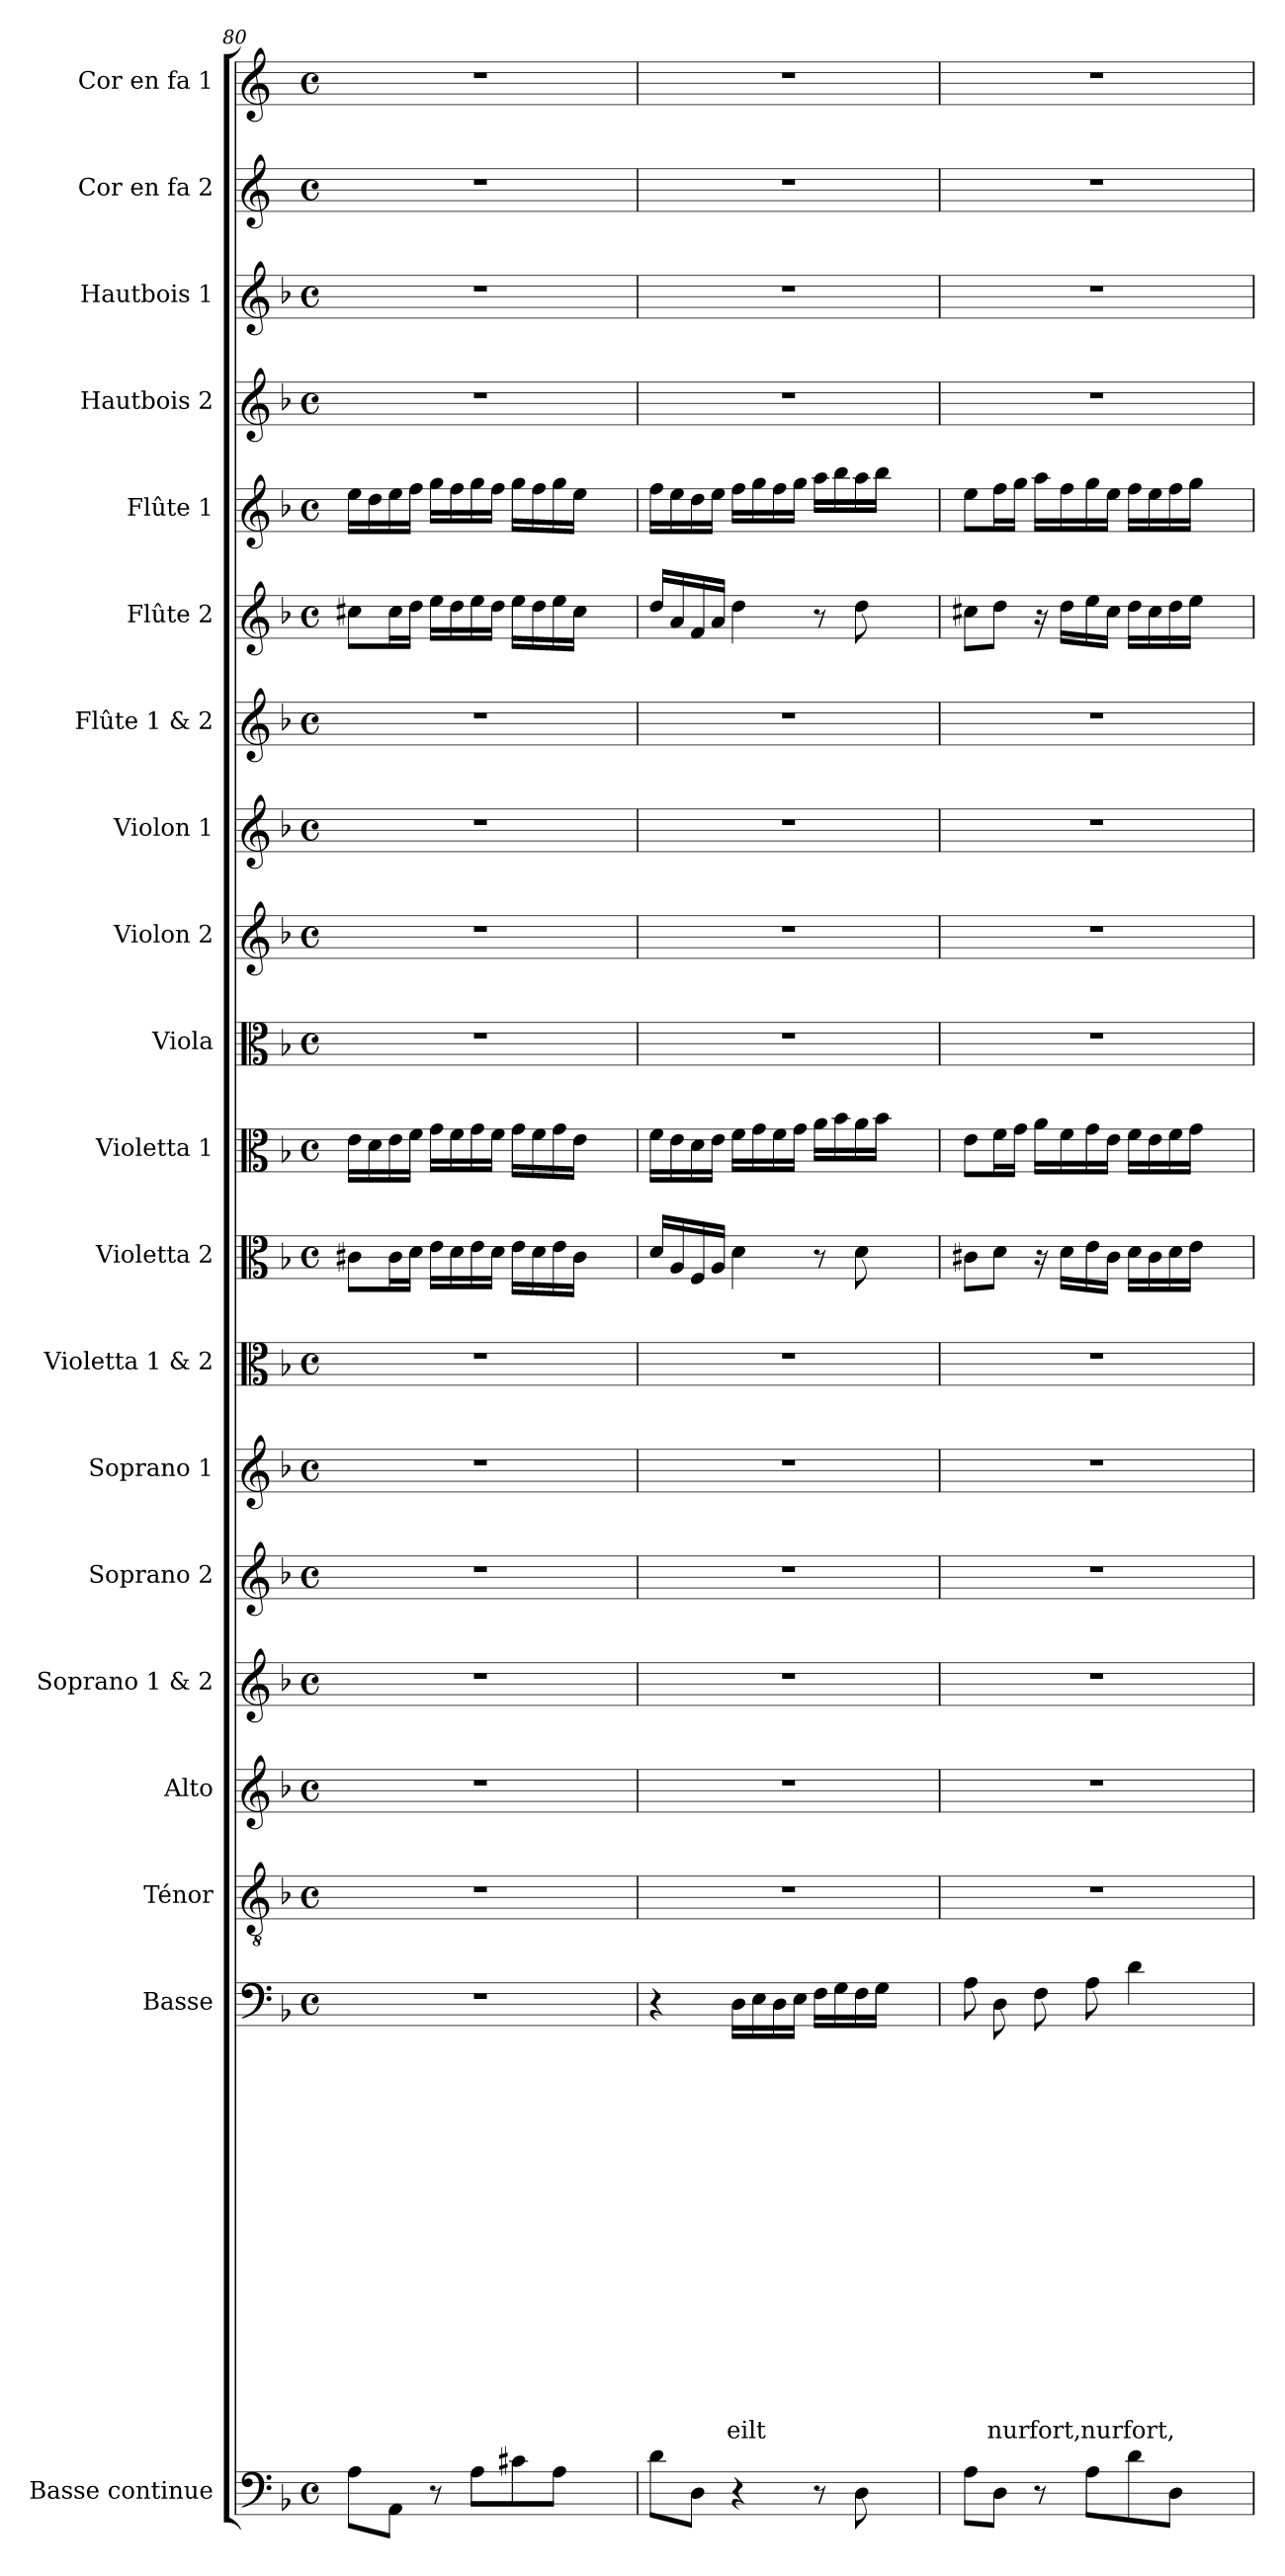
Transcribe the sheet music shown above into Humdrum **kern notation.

**kern	**kern	**text	**text	**text	**text	**text	**text	**text	**text	**text	**text	**text	**text	**text	**text	**text	**text	**text	**kern	**kern	**kern	**kern	**kern	**kern	**kern	**kern	**kern	**kern	**kern	**kern	**kern	**kern	**kern	**kern	**kern	**kern
*part20	*part19	*part19	*part19	*part19	*part19	*part19	*part19	*part19	*part19	*part19	*part19	*part19	*part19	*part19	*part19	*part19	*part19	*part19	*part18	*part17	*part16	*part15	*part14	*part13	*part12	*part11	*part10	*part9	*part8	*part7	*part6	*part5	*part4	*part3	*part2	*part1
*staff20	*staff19	*staff19	*staff19	*staff19	*staff19	*staff19	*staff19	*staff19	*staff19	*staff19	*staff19	*staff19	*staff19	*staff19	*staff19	*staff19	*staff19	*staff19	*staff18	*staff17	*staff16	*staff15	*staff14	*staff13	*staff12	*staff11	*staff10	*staff9	*staff8	*staff7	*staff6	*staff5	*staff4	*staff3	*staff2	*staff1
*I"Basse continue	*I"Basse	*	*	*	*	*	*	*	*	*	*	*	*	*	*	*	*	*	*I"Ténor	*I"Alto	*I"Soprano 1 & 2	*I"Soprano 2	*I"Soprano 1	*I"Violetta 1 & 2	*I"Violetta 2	*I"Violetta 1	*I"Viola	*I"Violon 2	*I"Violon 1	*I"Flûte 1 & 2	*I"Flûte 2	*I"Flûte 1	*I"Hautbois 2	*I"Hautbois 1	*I"Cor en fa 2	*I"Cor en fa 1
*I'BC	*I'Bas	*	*	*	*	*	*	*	*	*	*	*	*	*	*	*	*	*	*I'T	*I'A	*	*I'S 2	*I'S 1	*	*I'Vta 2	*I'Vta 1	*I'Vla	*I'Vln 2	*I'Vln 1	*	*I'Fl 2	*I'Fl 1	*I'Hb 2	*I'Hb 1	*I'Cor 2	*I'Cor 1
*clefF4	*clefF4	*	*	*	*	*	*	*	*	*	*	*	*	*	*	*	*	*	*clefGv2	*clefG2	*clefG2	*clefG2	*clefG2	*clefC3	*clefC3	*clefC3	*clefC3	*clefG2	*clefG2	*clefG2	*clefG2	*clefG2	*clefG2	*clefG2	*clefG2	*clefG2
*ITrd7c12	*	*	*	*	*	*	*	*	*	*	*	*	*	*	*	*	*	*	*	*	*	*	*	*	*	*	*	*	*	*	*	*	*	*	*ITrd4c7	*ITrd4c7
*k[b-]	*k[b-]	*	*	*	*	*	*	*	*	*	*	*	*	*	*	*	*	*	*k[b-]	*k[b-]	*k[b-]	*k[b-]	*k[b-]	*k[b-]	*k[b-]	*k[b-]	*k[b-]	*k[b-]	*k[b-]	*k[b-]	*k[b-]	*k[b-]	*k[b-]	*k[b-]	*k[b-]	*k[b-]
*F:	*F:	*	*	*	*	*	*	*	*	*	*	*	*	*	*	*	*	*	*F:	*F:	*F:	*F:	*F:	*F:	*F:	*F:	*F:	*F:	*F:	*F:	*F:	*F:	*F:	*F:	*F:	*F:
*M4/4	*M4/4	*	*	*	*	*	*	*	*	*	*	*	*	*	*	*	*	*	*M4/4	*M4/4	*M4/4	*M4/4	*M4/4	*M4/4	*M4/4	*M4/4	*M4/4	*M4/4	*M4/4	*M4/4	*M4/4	*M4/4	*M4/4	*M4/4	*M4/4	*M4/4
*met(c)	*met(c)	*	*	*	*	*	*	*	*	*	*	*	*	*	*	*	*	*	*met(c)	*met(c)	*met(c)	*met(c)	*met(c)	*met(c)	*met(c)	*met(c)	*met(c)	*met(c)	*met(c)	*met(c)	*met(c)	*met(c)	*met(c)	*met(c)	*met(c)	*met(c)
=80	=80	=80	=80	=80	=80	=80	=80	=80	=80	=80	=80	=80	=80	=80	=80	=80	=80	=80	=80	=80	=80	=80	=80	=80	=80	=80	=80	=80	=80	=80	=80	=80	=80	=80	=80	=80
8AA\L	1r	.	.	.	.	.	.	.	.	.	.	.	.	.	.	.	.	.	1r	1r	1r	1r	1r	1r	8c#X\L	16e\LL	1r	1r	1r	1r	8cc#X\L	16ee\LL	1r	1r	1r	1r
.	.	.	.	.	.	.	.	.	.	.	.	.	.	.	.	.	.	.	.	.	.	.	.	.	.	16d\	.	.	.	.	.	16dd\	.	.	.	.
8AAA\J	.	.	.	.	.	.	.	.	.	.	.	.	.	.	.	.	.	.	.	.	.	.	.	.	16c#\L	16e\	.	.	.	.	16cc#\L	16ee\	.	.	.	.
.	.	.	.	.	.	.	.	.	.	.	.	.	.	.	.	.	.	.	.	.	.	.	.	.	16d\JJ	16f\JJ	.	.	.	.	16dd\JJ	16ff\JJ	.	.	.	.
8r	.	.	.	.	.	.	.	.	.	.	.	.	.	.	.	.	.	.	.	.	.	.	.	.	16e\LL	16g\LL	.	.	.	.	16ee\LL	16gg\LL	.	.	.	.
.	.	.	.	.	.	.	.	.	.	.	.	.	.	.	.	.	.	.	.	.	.	.	.	.	16d\	16f\	.	.	.	.	16dd\	16ff\	.	.	.	.
8AA\L	.	.	.	.	.	.	.	.	.	.	.	.	.	.	.	.	.	.	.	.	.	.	.	.	16e\	16g\	.	.	.	.	16ee\	16gg\	.	.	.	.
.	.	.	.	.	.	.	.	.	.	.	.	.	.	.	.	.	.	.	.	.	.	.	.	.	16d\JJ	16f\JJ	.	.	.	.	16dd\JJ	16ff\JJ	.	.	.	.
8C#X\	.	.	.	.	.	.	.	.	.	.	.	.	.	.	.	.	.	.	.	.	.	.	.	.	16e\LL	16g\LL	.	.	.	.	16ee\LL	16gg\LL	.	.	.	.
.	.	.	.	.	.	.	.	.	.	.	.	.	.	.	.	.	.	.	.	.	.	.	.	.	16d\	16f\	.	.	.	.	16dd\	16ff\	.	.	.	.
8AA\J	.	.	.	.	.	.	.	.	.	.	.	.	.	.	.	.	.	.	.	.	.	.	.	.	16e\	16g\	.	.	.	.	16ee\	16gg\	.	.	.	.
.	.	.	.	.	.	.	.	.	.	.	.	.	.	.	.	.	.	.	.	.	.	.	.	.	16c#\JJ	16e\JJ	.	.	.	.	16cc#\JJ	16ee\JJ	.	.	.	.
4ryy	.	.	.	.	.	.	.	.	.	.	.	.	.	.	.	.	.	.	.	.	.	.	.	.	4ryy	4ryy	.	.	.	.	4ryy	4ryy	.	.	.	.
!!LO:LB:g=z
=81	=81	=81	=81	=81	=81	=81	=81	=81	=81	=81	=81	=81	=81	=81	=81	=81	=81	=81	=81	=81	=81	=81	=81	=81	=81	=81	=81	=81	=81	=81	=81	=81	=81	=81	=81	=81
8D\L	4r	.	.	.	.	.	.	.	.	.	.	.	.	.	.	.	.	.	1r	1r	1r	1r	1r	1r	16d/LL	16f\LL	1r	1r	1r	1r	16dd/LL	16ff\LL	1r	1r	1r	1r
.	.	.	.	.	.	.	.	.	.	.	.	.	.	.	.	.	.	.	.	.	.	.	.	.	16A/	16e\	.	.	.	.	16a/	16ee\	.	.	.	.
8DD\J	.	.	.	.	.	.	.	.	.	.	.	.	.	.	.	.	.	.	.	.	.	.	.	.	16F/	16d\	.	.	.	.	16f/	16dd\	.	.	.	.
.	.	.	.	.	.	.	.	.	.	.	.	.	.	.	.	.	.	.	.	.	.	.	.	.	16A/JJ	16e\JJ	.	.	.	.	16a/JJ	16ee\JJ	.	.	.	.
!	!	!	!	!	!	!	!	!	!	!	!	!	!	!	!	!	!	!LO:LY:b	!	!	!	!	!	!	!	!	!	!	!	!	!	!	!	!	!	!
4r	16D\LL	.	.	.	.	.	.	.	.	.	.	.	.	.	.	.	.	eilt	.	.	.	.	.	.	4d\	16f\LL	.	.	.	.	4dd\	16ff\LL	.	.	.	.
.	16E\	.	.	.	.	.	.	.	.	.	.	.	.	.	.	.	.	.	.	.	.	.	.	.	.	16g\	.	.	.	.	.	16gg\	.	.	.	.
.	16D\	.	.	.	.	.	.	.	.	.	.	.	.	.	.	.	.	.	.	.	.	.	.	.	.	16f\	.	.	.	.	.	16ff\	.	.	.	.
.	16E\JJ	.	.	.	.	.	.	.	.	.	.	.	.	.	.	.	.	.	.	.	.	.	.	.	.	16g\JJ	.	.	.	.	.	16gg\JJ	.	.	.	.
8r	16F\LL	.	.	.	.	.	.	.	.	.	.	.	.	.	.	.	.	.	.	.	.	.	.	.	8r	16a\LL	.	.	.	.	8r	16aa\LL	.	.	.	.
.	16G\	.	.	.	.	.	.	.	.	.	.	.	.	.	.	.	.	.	.	.	.	.	.	.	.	16b-\	.	.	.	.	.	16bb-\	.	.	.	.
8DD\	16F\	.	.	.	.	.	.	.	.	.	.	.	.	.	.	.	.	.	.	.	.	.	.	.	8d\	16a\	.	.	.	.	8dd\	16aa\	.	.	.	.
.	16G\JJ	.	.	.	.	.	.	.	.	.	.	.	.	.	.	.	.	.	.	.	.	.	.	.	.	16b-\JJ	.	.	.	.	.	16bb-\JJ	.	.	.	.
4ryy	4ryy	.	.	.	.	.	.	.	.	.	.	.	.	.	.	.	.	.	.	.	.	.	.	.	4ryy	4ryy	.	.	.	.	4ryy	4ryy	.	.	.	.
=82	=82	=82	=82	=82	=82	=82	=82	=82	=82	=82	=82	=82	=82	=82	=82	=82	=82	=82	=82	=82	=82	=82	=82	=82	=82	=82	=82	=82	=82	=82	=82	=82	=82	=82	=82	=82
8AA\L	8A\	.	.	.	.	.	.	.	.	.	.	.	.	.	.	.	.	.	1r	1r	1r	1r	1r	1r	8c#X\L	8e\L	1r	1r	1r	1r	8cc#X\L	8ee\L	1r	1r	1r	1r
!	!	!	!	!	!	!	!	!	!	!	!	!	!	!	!	!	!	!LO:LY:b	!	!	!	!	!	!	!	!	!	!	!	!	!	!	!	!	!	!
8DD\J	8D\	.	.	.	.	.	.	.	.	.	.	.	.	.	.	.	.	nur	.	.	.	.	.	.	8d\J	16f\L	.	.	.	.	8dd\J	16ff\L	.	.	.	.
.	.	.	.	.	.	.	.	.	.	.	.	.	.	.	.	.	.	.	.	.	.	.	.	.	.	16g\JJ	.	.	.	.	.	16gg\JJ	.	.	.	.
!	!	!	!	!	!	!	!	!	!	!	!	!	!	!	!	!	!	!LO:LY:b	!	!	!	!	!	!	!	!	!	!	!	!	!	!	!	!	!	!
8r	8F\	.	.	.	.	.	.	.	.	.	.	.	.	.	.	.	.	fort,	.	.	.	.	.	.	16r	16a\LL	.	.	.	.	16r	16aa\LL	.	.	.	.
.	.	.	.	.	.	.	.	.	.	.	.	.	.	.	.	.	.	.	.	.	.	.	.	.	16d\LL	16f\	.	.	.	.	16dd\LL	16ff\	.	.	.	.
!	!	!	!	!	!	!	!	!	!	!	!	!	!	!	!	!	!	!LO:LY:b	!	!	!	!	!	!	!	!	!	!	!	!	!	!	!	!	!	!
8AA\L	8A\	.	.	.	.	.	.	.	.	.	.	.	.	.	.	.	.	nur	.	.	.	.	.	.	16e\	16g\	.	.	.	.	16ee\	16gg\	.	.	.	.
.	.	.	.	.	.	.	.	.	.	.	.	.	.	.	.	.	.	.	.	.	.	.	.	.	16c#\JJ	16e\JJ	.	.	.	.	16cc#\JJ	16ee\JJ	.	.	.	.
!	!	!	!	!	!	!	!	!	!	!	!	!	!	!	!	!	!	!LO:LY:b	!	!	!	!	!	!	!	!	!	!	!	!	!	!	!	!	!	!
8D\	4d\	.	.	.	.	.	.	.	.	.	.	.	.	.	.	.	.	fort,	.	.	.	.	.	.	16d\LL	16f\LL	.	.	.	.	16dd\LL	16ff\LL	.	.	.	.
.	.	.	.	.	.	.	.	.	.	.	.	.	.	.	.	.	.	.	.	.	.	.	.	.	16c#\	16e\	.	.	.	.	16cc#\	16ee\	.	.	.	.
8DD\J	.	.	.	.	.	.	.	.	.	.	.	.	.	.	.	.	.	.	.	.	.	.	.	.	16d\	16f\	.	.	.	.	16dd\	16ff\	.	.	.	.
.	.	.	.	.	.	.	.	.	.	.	.	.	.	.	.	.	.	.	.	.	.	.	.	.	16e\JJ	16g\JJ	.	.	.	.	16ee\JJ	16gg\JJ	.	.	.	.
4ryy	4ryy	.	.	.	.	.	.	.	.	.	.	.	.	.	.	.	.	.	.	.	.	.	.	.	4ryy	4ryy	.	.	.	.	4ryy	4ryy	.	.	.	.
=	=	=	=	=	=	=	=	=	=	=	=	=	=	=	=	=	=	=	=	=	=	=	=	=	=	=	=	=	=	=	=	=	=	=	=	=
*-	*-	*-	*-	*-	*-	*-	*-	*-	*-	*-	*-	*-	*-	*-	*-	*-	*-	*-	*-	*-	*-	*-	*-	*-	*-	*-	*-	*-	*-	*-	*-	*-	*-	*-	*-	*-
